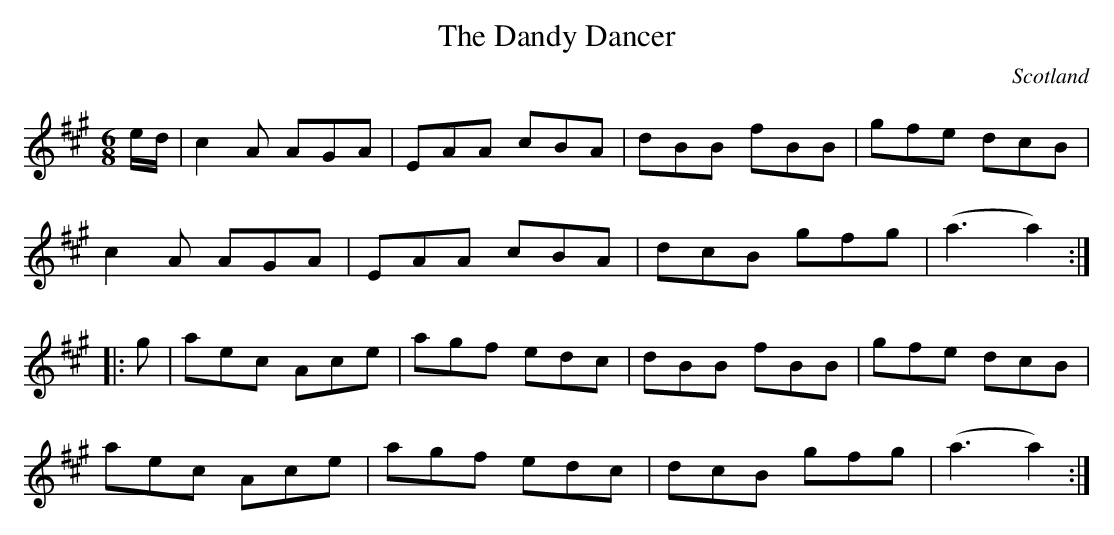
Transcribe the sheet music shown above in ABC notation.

X:1
T:Dandy Dancer, The
O:Scotland
M:6/8
L:1/8
K:A
e/d/|c2A AGA|EAA cBA|dBB fBB|gfe dcB|!
c2A AGA|EAA cBA|dcB gfg|(a3a2):|!
|:g|aec Ace|agf edc|dBB fBB|gfe dcB|!
aec Ace|agf edc|dcB gfg|(a3a2):|!
